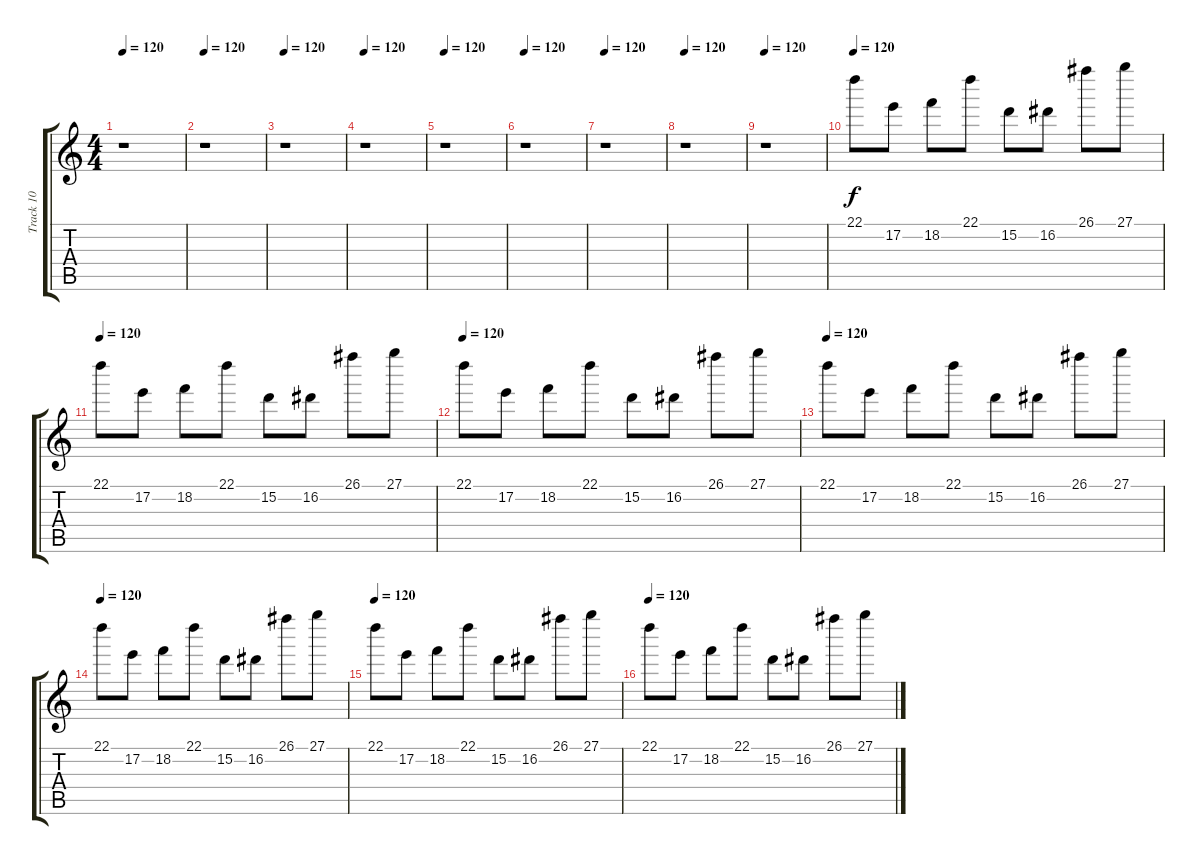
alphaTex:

\track ("Track 10" "Track 10") {instrument distortionguitar}
\staff {score tabs}
\tuning (E4 B3 G3 D3 A2 E2) {hide}
\ts (4 4)
\tempo 120
\clef g2
\ks c
r.1{dy f} |
\tempo 120
r.1 |
\tempo 120
r.1 |
\tempo 120
r.1 |
\tempo 120
r.1 |
\tempo 120
r.1 |
\tempo 120
r.1 |
\tempo 120
r.1 |
\tempo 120
r.1 |
\tempo 120
22.1.8{volume 16 balance 8 instrument stringensemble1} 17.2.8 18.2.8 22.1.8 15.2.8 16.2.8 26.1.8 27.1.8 |
\tempo 120
22.1.8{volume 16 balance 8 instrument stringensemble1} 17.2.8 18.2.8 22.1.8 15.2.8 16.2.8 26.1.8 27.1.8 |
\tempo 120
22.1.8{volume 16 balance 8 instrument stringensemble1} 17.2.8 18.2.8 22.1.8 15.2.8 16.2.8 26.1.8 27.1.8 |
\tempo 120
22.1.8{volume 16 balance 8 instrument stringensemble1} 17.2.8 18.2.8 22.1.8 15.2.8 16.2.8 26.1.8 27.1.8 |
\tempo 120
22.1.8{volume 16 balance 8 instrument stringensemble1} 17.2.8 18.2.8 22.1.8 15.2.8 16.2.8 26.1.8 27.1.8 |
\tempo 120
22.1.8{volume 16 balance 8 instrument stringensemble1} 17.2.8 18.2.8 22.1.8 15.2.8 16.2.8 26.1.8 27.1.8 |
\tempo 120
22.1.8{volume 16 balance 8 instrument stringensemble1} 17.2.8 18.2.8 22.1.8 15.2.8 16.2.8 26.1.8 27.1.8
